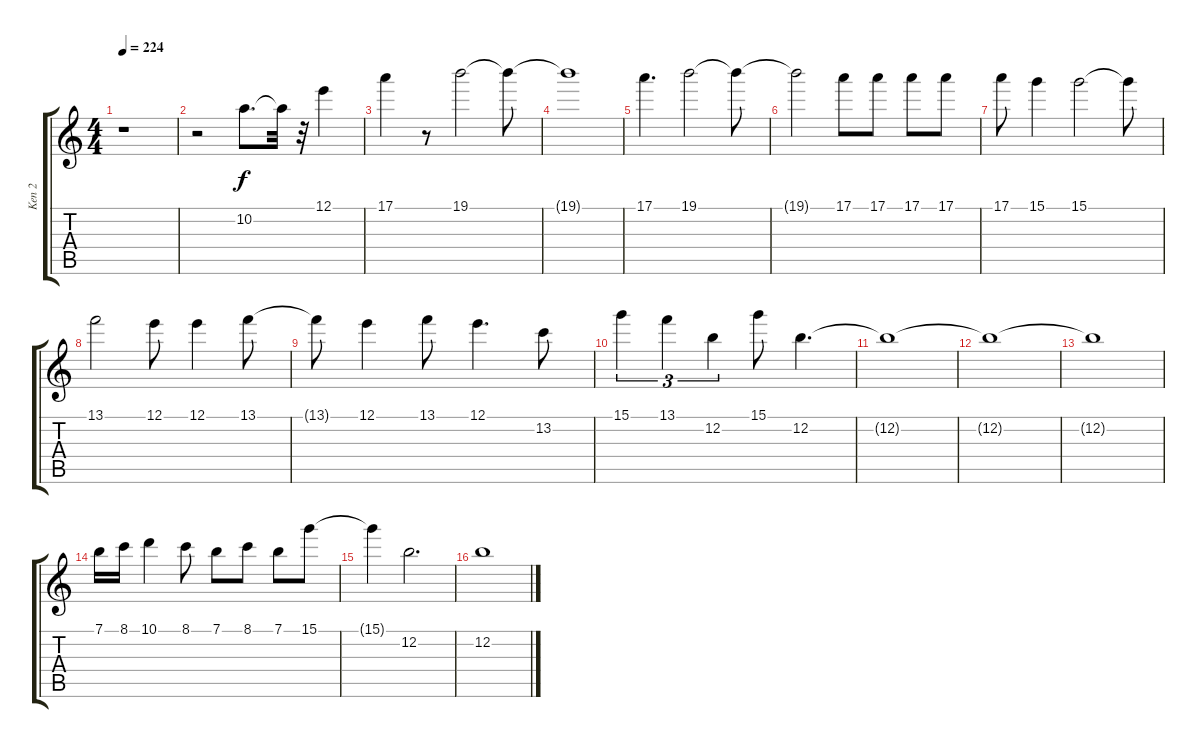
\track ("Ken 2" "Ken 2") {instrument distortionguitar}
\staff {score tabs}
\tuning (E4 B3 G3 D3 A2 E2) {hide}
\ts (4 4)
\tempo 224
\clef g2
\ks c
r.1{dy f} |
r.2 10.2.8{d volume 12} 10.2{t}.32 r.32 12.1.4 |
17.1.4 r.8 19.1.2 19.1{t}.8 |
19.1{t}.1 |
17.1.4{d} 19.1.2 19.1{t}.8 |
19.1{t}.2 17.1.8 17.1.8 17.1.8 17.1.8 |
17.1.8 15.1.4 15.1.2 15.1{t}.8 |
13.1.2 12.1.8 12.1.4 13.1.8 |
13.1{t}.8 12.1.4 13.1.8 12.1.4{d} 13.2.8 |
15.1.4{tu (3 2)} 13.1.4{tu (3 2)} 12.2.4{tu (3 2)} 15.1.8 12.2.4{d} |
12.2{t}.1 |
12.2{t}.1 |
12.2{t}.1 |
7.1.16 8.1.16 10.1.4 8.1.8 7.1.8 8.1.8 7.1.8 15.1.8 |
15.1{t}.4 12.2.2{d} |
12.2.1
